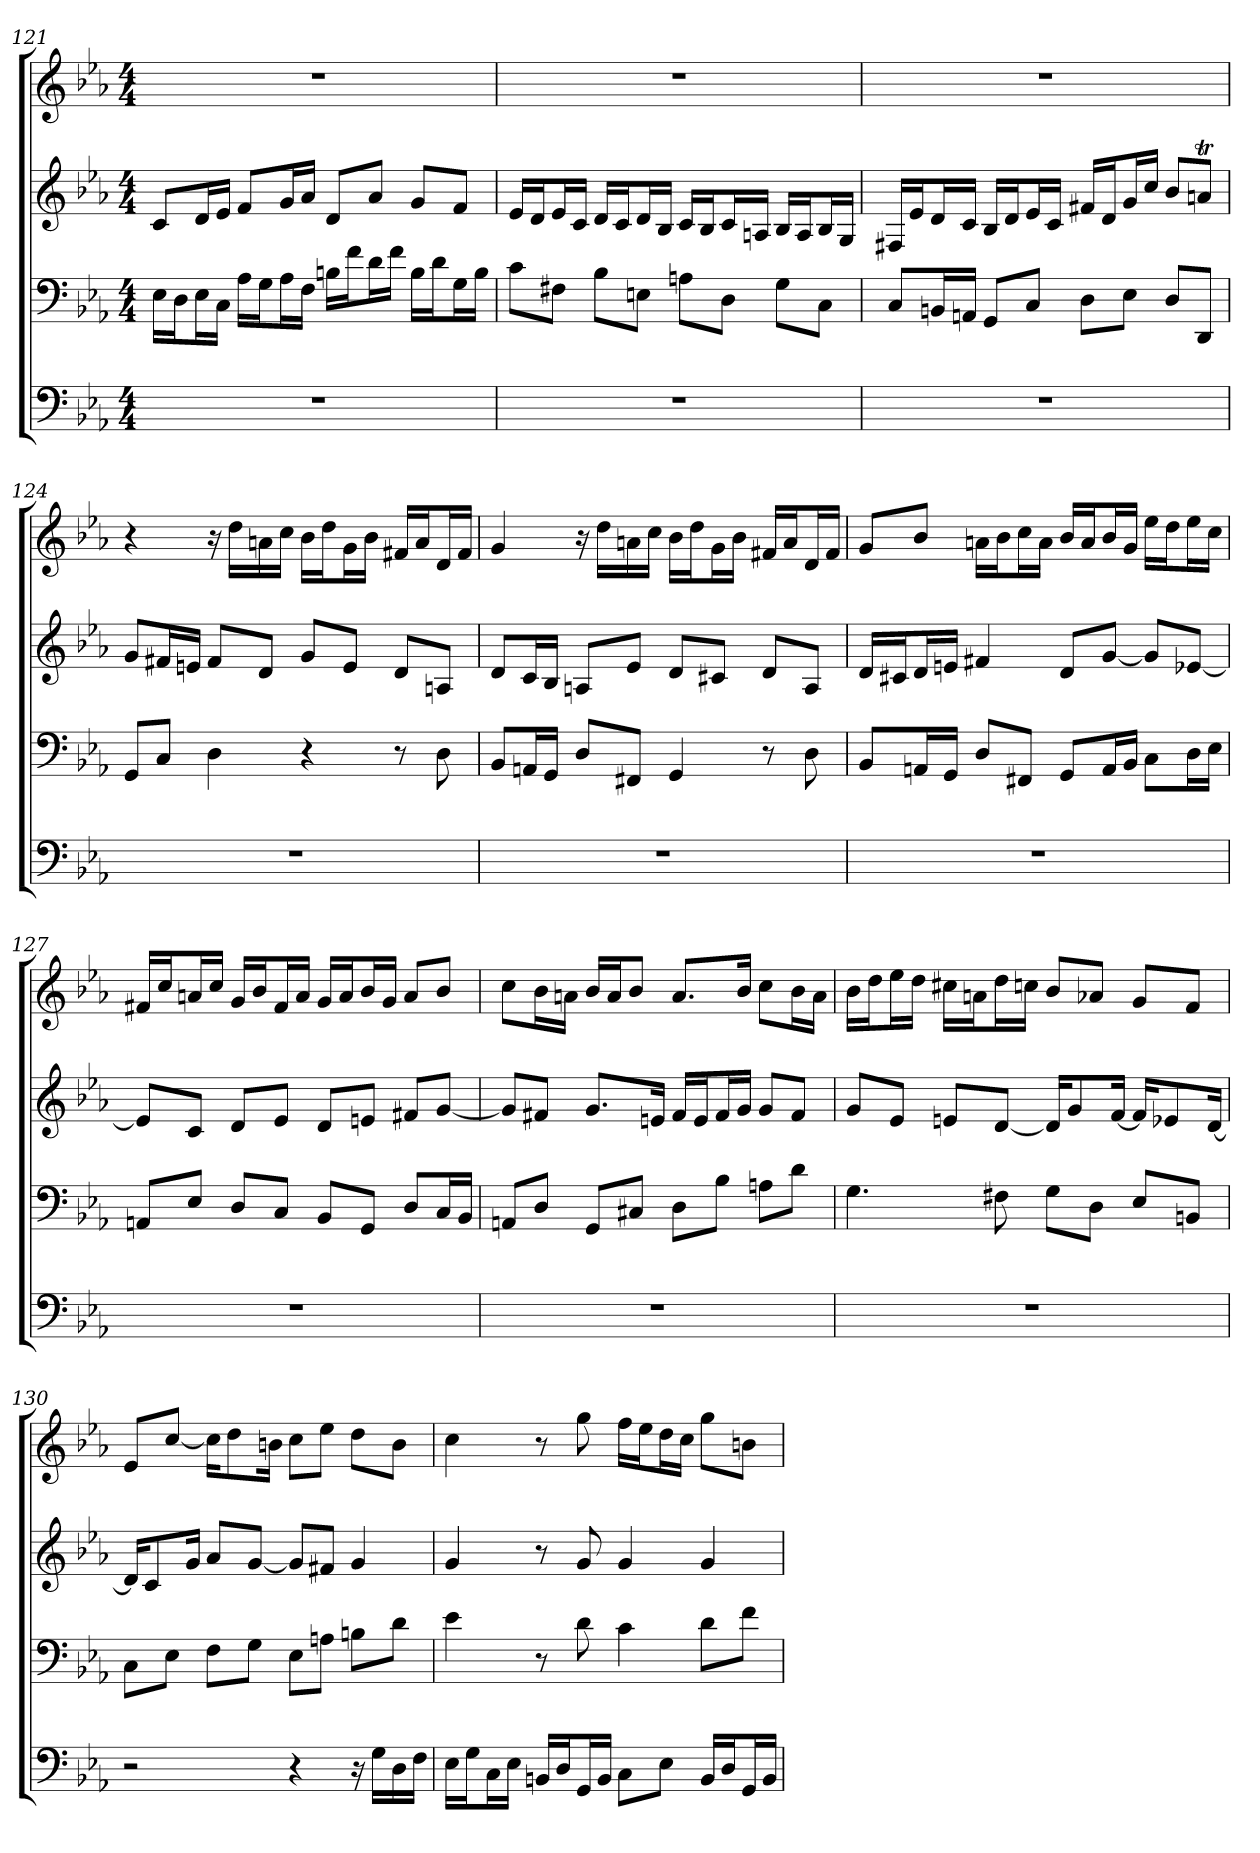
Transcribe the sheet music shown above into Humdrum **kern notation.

**kern	**kern	**kern	**kern
*part4	*part3	*part2	*part1
*staff4	*staff3	*staff2	*staff1
*k[b-e-a-]	*k[b-e-a-]	*k[b-e-a-]	*k[b-e-a-]
*M4/4	*M4/4	*M4/4	*M4/4
=121	=121	=121	=121
1r	16E-LL	8cL	1r
.	16DJ	.	.
.	16E-L	16dL	.
.	16CJJ	16e-JJ	.
.	16A-LL	8fL	.
.	16GJ	.	.
.	16A-L	16gL	.
.	16FJJ	16a-JJ	.
.	16BnLL	8dL	.
.	16fJ	.	.
.	16dL	8a-J	.
.	16fJJ	.	.
.	16BLL	8gL	.
.	16dJ	.	.
.	16GL	8fJ	.
.	16BJJ	.	.
=122	=122	=122	=122
1r	8cL	16e-LL	1r
.	.	16dJ	.
.	8F#XJ	16e-L	.
.	.	16cJJ	.
.	8B-L	16dLL	.
.	.	16cJ	.
.	8EnJ	16dL	.
.	.	16B-JJ	.
.	8AnL	16cLL	.
.	.	16B-J	.
.	8DJ	16cL	.
.	.	16AnJJ	.
.	8GL	16B-LL	.
.	.	16AJ	.
.	8CJ	16B-L	.
.	.	16GJJ	.
=123	=123	=123	=123
1r	8CL	16F#XLL	1r
.	.	16e-J	.
.	16BBnL	16dL	.
.	16AAnJJ	16cJJ	.
.	8GGL	16B-LL	.
.	.	16dJ	.
.	8CJ	16e-L	.
.	.	16cJJ	.
.	8DL	16f#XLL	.
.	.	16dJ	.
.	8E-J	16gL	.
.	.	16ccJJ	.
.	8DL	8b-L	.
.	8DDJ	8antJ	.
=124	=124	=124	=124
1r	8GGL	8gL	4r
.	8CJ	16f#XL	.
.	.	16enJJ	.
.	4D	8f#L	16r
.	.	.	16ddLL
.	.	8dJ	16an
.	.	.	16ccJJ
.	4r	8gL	16b-LL
.	.	.	16ddJ
.	.	8eJ	16gL
.	.	.	16b-JJ
.	8r	8dL	16f#XLL
.	.	.	16aJ
.	8D	8AnJ	16dL
.	.	.	16f#JJ
=125	=125	=125	=125
1r	8BB-L	8dL	4g
.	16AAnL	16cL	.
.	16GGJJ	16B-JJ	.
.	8DL	8AnL	16r
.	.	.	16ddLL
.	8FF#XJ	8e-J	16an
.	.	.	16ccJJ
.	4GG	8dL	16b-LL
.	.	.	16ddJ
.	.	8c#XJ	16gL
.	.	.	16b-JJ
.	8r	8dL	16f#XLL
.	.	.	16aJ
.	8D	8AJ	16dL
.	.	.	16f#JJ
=126	=126	=126	=126
1r	8BB-L	16dLL	8gL
.	.	16c#XJ	.
.	16AAnL	16dL	8b-J
.	16GGJJ	16enJJ	.
.	8DL	4f#X	16anLL
.	.	.	16b-J
.	8FF#XJ	.	16ccL
.	.	.	16aJJ
.	8GGL	8dL	16b-LL
.	.	.	16aJ
.	16AAL	[8gJ	16b-L
.	16BB-JJ	.	16gJJ
.	8CL	8gL]	16ee-LL
.	.	.	16ddJ
.	16DL	[8e-XJ	16ee-L
.	16E-JJ	.	16ccJJ
=127	=127	=127	=127
1r	8AAnL	8e-L]	16f#XLL
.	.	.	16ccJ
.	8E-J	8cJ	16anL
.	.	.	16ccJJ
.	8DL	8dL	16gLL
.	.	.	16b-J
.	8CJ	8e-J	16f#L
.	.	.	16aJJ
.	8BB-L	8dL	16gLL
.	.	.	16aJ
.	8GGJ	8enJ	16b-L
.	.	.	16gJJ
.	8DL	8f#XL	8aL
.	16CL	[8gJ	8b-J
.	16BB-JJ	.	.
=128	=128	=128	=128
1r	8AAnL	8gL]	8ccL
.	8DJ	8f#XJ	16b-L
.	.	.	16anJJ
.	8GGL	8.gL	16b-LL
.	.	.	16aJ
.	8C#XJ	.	8b-J
.	.	16enJk	.
.	8DL	16f#LL	8.aL
.	.	16eJ	.
.	8B-J	16f#L	.
.	.	16gJJ	16b-Jk
.	8AnL	8gL	8ccL
.	8dJ	8f#J	16b-L
.	.	.	16aJJ
=129	=129	=129	=129
1r	4.G	8gL	16b-LL
.	.	.	16ddJ
.	.	8e-J	16ee-L
.	.	.	16ddJJ
.	.	8enL	16cc#XLL
.	.	.	16anJ
.	8F#X	[8dJ	16ddL
.	.	.	16ccnJJ
.	8GL	16dKL]	8b-L
.	.	8g	.
.	8DJ	.	8a-XJ
.	.	[16fJk	.
.	8E-L	16fKL]	8gL
.	.	8e-X	.
.	8BBnJ	.	8fJ
.	.	[16dJk	.
=130	=130	=130	=130
2r	8CL	16dKL]	8e-L
.	.	8c	.
.	8E-J	.	[8ccJ
.	.	16gJk	.
.	8FL	8a-L	16ccKL]
.	.	.	8dd
.	8GJ	[8gJ	.
.	.	.	16bnJk
4r	8E-L	8gL]	8ccL
.	8AnJ	8f#XJ	8ee-J
16r	8BnL	4g	8ddL
16GLL	.	.	.
16D	8dJ	.	8bJ
16FJJ	.	.	.
=131	=131	=131	=131
16E-LL	4e-	4g	4cc
16GJ	.	.	.
16CL	.	.	.
16E-JJ	.	.	.
16BBnLL	8r	8r	8r
16DJ	.	.	.
16GGL	8d	8g	8gg
16BBJJ	.	.	.
8CL	4c	4g	16ffLL
.	.	.	16ee-J
8E-J	.	.	16ddL
.	.	.	16ccJJ
16BBLL	8dL	4g	8ggL
16DJ	.	.	.
16GGL	8fJ	.	8bnJ
16BBJJ	.	.	.
=	=	=	=
*-	*-	*-	*-
